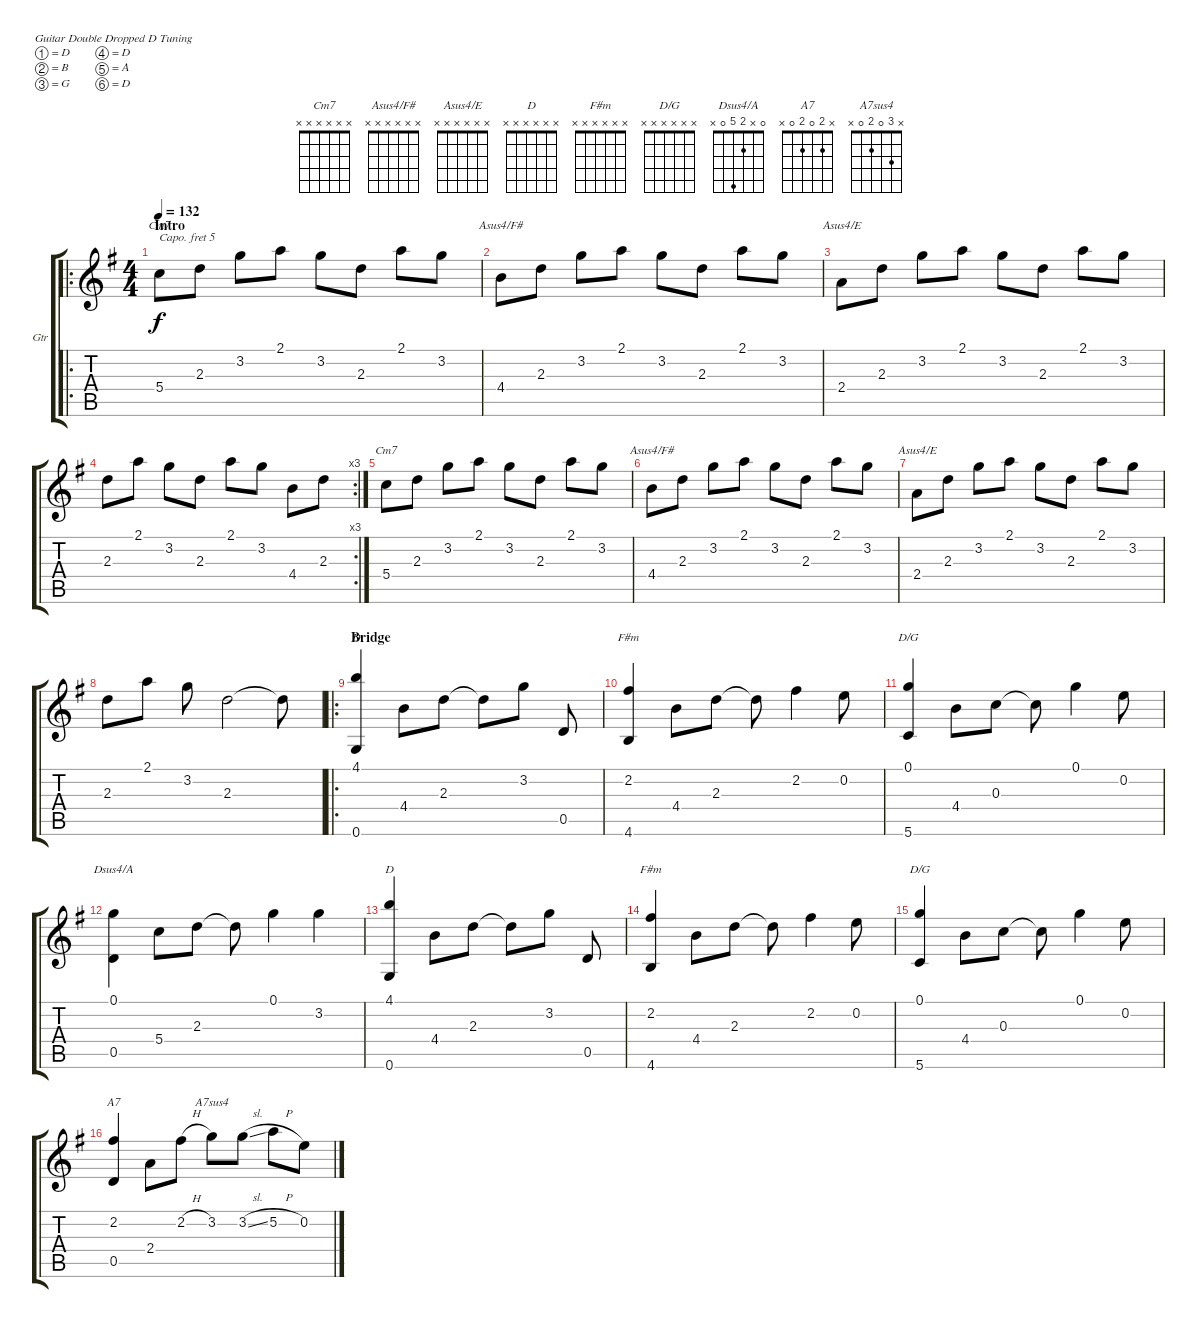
\bracketExtendMode groupsimilarinstruments
\firstSystemTrackNameOrientation horizontal
\otherSystemsTrackNameOrientation horizontal
\track ("Acoustic Guitar" "Gtr") {instrument acousticguitarnylon}
\staff {score tabs}
\capo 5
\tuning (D4 B3 G3 D3 A2 D2)
\chord ("Cm7" 2 3 2 5 x x) {showfingering false barre 2}
\chord ("Asus4/F#" 2 3 2 4 x x) {showfingering false barre 2}
\chord ("Asus4/E" 2 3 2 2 x x) {showfingering false barre (2 2)}
\chord ("Cm7" x x x x x x)
\chord ("Asus4/F#" x x x x x x)
\chord ("Asus4/E" x x x x x x)
\chord ("D" 4 3 2 4 0 0) {showfingering false}
\chord ("F#m" x 2 2 4 x 4) {showfingering false}
\chord ("D/G" 0 x x 4 0 5) {showfingering false}
\chord ("Dsus4/A" 0 x 2 5 0 x) {showfingering false}
\chord ("D" x x x x x x)
\chord ("F#m" x x x x x x)
\chord ("D/G" x x x x x x)
\chord ("A7" x 2 0 2 0 x) {showfingering false}
\chord ("A7sus4" x 3 0 2 0 x) {showfingering false}
\ro
\ts (4 4)
\section ("" "Intro")
\tempo 132
\clef g2
\ks g
5.4.8{ch "Cm7" dy f instrument acousticguitarnylon} 2.3.8 3.2.8 2.1.8 3.2.8 2.3.8 2.1.8 3.2.8 |
4.4.8{ch "Asus4/F#"} 2.3.8 3.2.8 2.1.8 3.2.8 2.3.8 2.1.8 3.2.8 |
2.4.8{ch "Asus4/E"} 2.3.8 3.2.8 2.1.8 3.2.8 2.3.8 2.1.8 3.2.8 |
\rc 3
2.3.8 2.1.8 3.2.8 2.3.8 2.1.8 3.2.8 4.4.8 2.3.8 |
5.4.8{ch "Cm7"} 2.3.8 3.2.8 2.1.8 3.2.8 2.3.8 2.1.8 3.2.8 |
4.4.8{ch "Asus4/F#"} 2.3.8 3.2.8 2.1.8 3.2.8 2.3.8 2.1.8 3.2.8 |
2.4.8{ch "Asus4/E"} 2.3.8 3.2.8 2.1.8 3.2.8 2.3.8 2.1.8 3.2.8 |
\tempo (120 hide)
\tempo (80 0.5 hide)
2.3.8 2.1.8 3.2.8 2.3.2 2.3{t}.8 |
\ro
\section ("" "Bridge")
\tempo (132 hide)
(0.6 4.1).4{ch "D"} 4.4.8 2.3.8 2.3{t}.8 3.2.8 0.5.8 |
(4.6 2.2).4{ch "F#m"} 4.4.8 2.3.8 2.3{t}.8 2.2.4 0.2.8 |
(5.6 0.1).4{ch "D/G"} 4.4.8 0.3.8 0.3{t}.8 0.1.4 0.2.8 |
(0.5 0.1).4{ch "Dsus4/A"} 5.4.8 2.3.8 2.3{t}.8 0.1.4 3.2.4 |
(0.6 4.1).4{ch "D"} 4.4.8 2.3.8 2.3{t}.8 3.2.8 0.5.8 |
(4.6 2.2).4{ch "F#m"} 4.4.8 2.3.8 2.3{t}.8 2.2.4 0.2.8 |
(5.6 0.1).4{ch "D/G"} 4.4.8 0.3.8 0.3{t}.8 0.1.4 0.2.8 |
(0.5 2.2).4{ch "A7"} 2.4.8 2.2{h}.8 3.2.8{ch "A7sus4"} 3.2{sl}.8 5.2{h}.8 0.2.8
